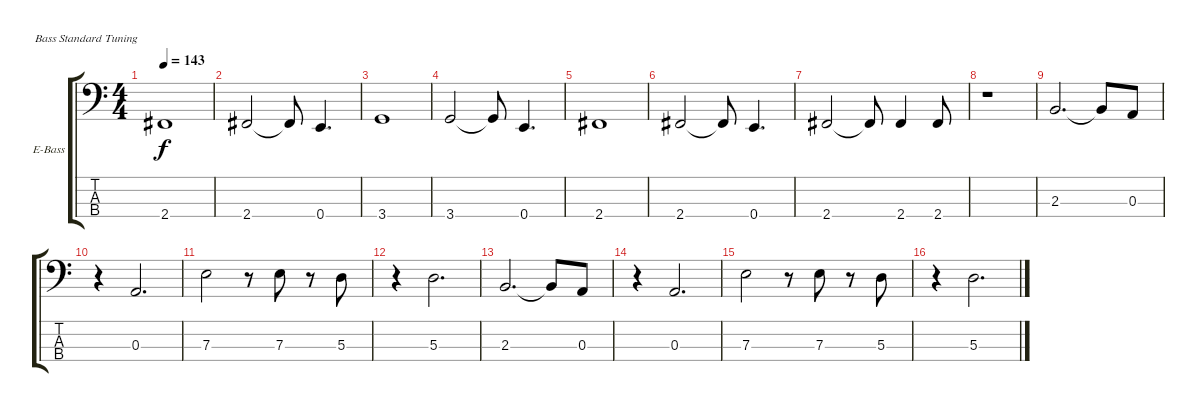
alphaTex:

\bracketExtendMode groupsimilarinstruments
\firstSystemTrackNameOrientation horizontal
\otherSystemsTrackNameOrientation horizontal
\track ("Baixo" "E-Bass") {instrument electricbassfinger}
\staff {score tabs}
\tuning (G2 D2 A1 E1)
\ts (4 4)
\tempo 143
\clef f4
\ks c
2.4.1{dy f} |
2.4.2 2.4{t}.8 0.4.4{d} |
3.4.1 |
3.4.2 3.4{t}.8 0.4.4{d} |
2.4.1 |
2.4.2 2.4{t}.8 0.4.4{d} |
2.4.2 2.4{t}.8 2.4.4 2.4.8 |
r.1 |
2.3.2{d} 2.3{t}.8 0.3.8 |
r.4 0.3.2{d} |
7.3.2 r.8 7.3.8 r.8 5.3.8 |
r.4 5.3.2{d} |
2.3.2{d} 2.3{t}.8 0.3.8 |
r.4 0.3.2{d} |
7.3.2 r.8 7.3.8 r.8 5.3.8 |
r.4 5.3.2{d}
